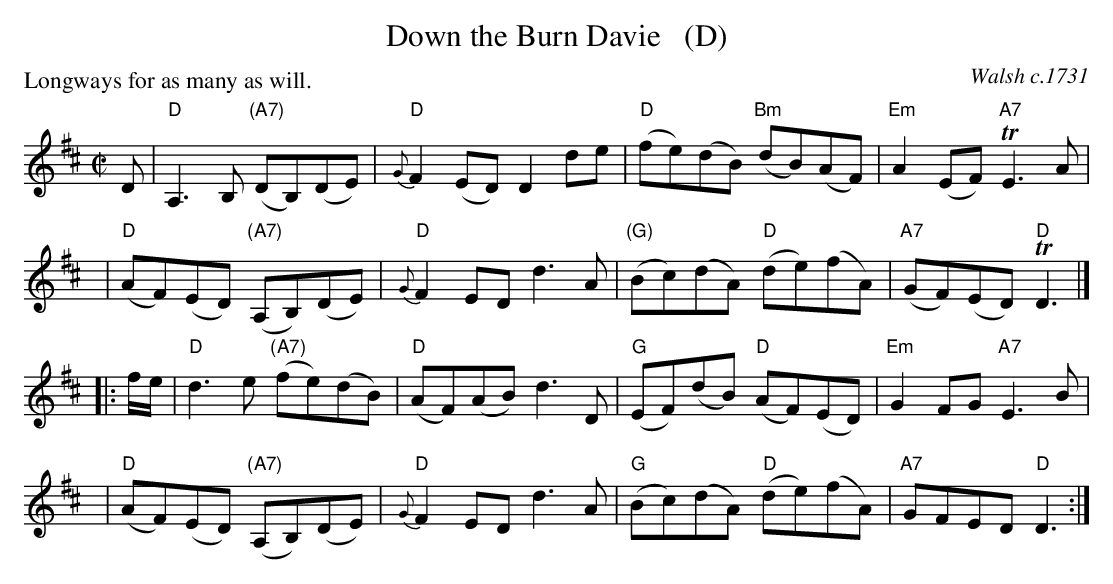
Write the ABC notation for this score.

X:1
T: Down the Burn Davie   (D)
P: Longways for as many as will.
O: Walsh c.1731
M: C|
L: 1/8
K: D
V: 1
D |\
"D"A,3B, "(A7)"(DB,)(DE) | "D"{G}F2(ED) D2de | "D"(fe)(dB) "Bm"(dB)(AF) | "Em"A2(EF) "A7"TE3A |
y4 |\
"D"(AF)(ED) "(A7)"(A,B,)(DE) | "D"{G}F2ED d3A | "(G)"(Bc)(dA) "D"(de)(fA) | "A7"(GF)(ED) "D"TD3 |]
|: f/e/ |\
"D"d3e "(A7)"(fe)(dB) | "D"(AF)(AB) d3D | "G"(EF)(dB) "D"(AF)(ED) | "Em"G2FG "A7"E3B |
y4 |\
"D"(AF)(ED) "(A7)"(A,B,)(DE) | "D"{G}F2ED d3A | "G"(Bc)(dA) "D"(de)(fA) | "A7"GFED "D"D3 :|
